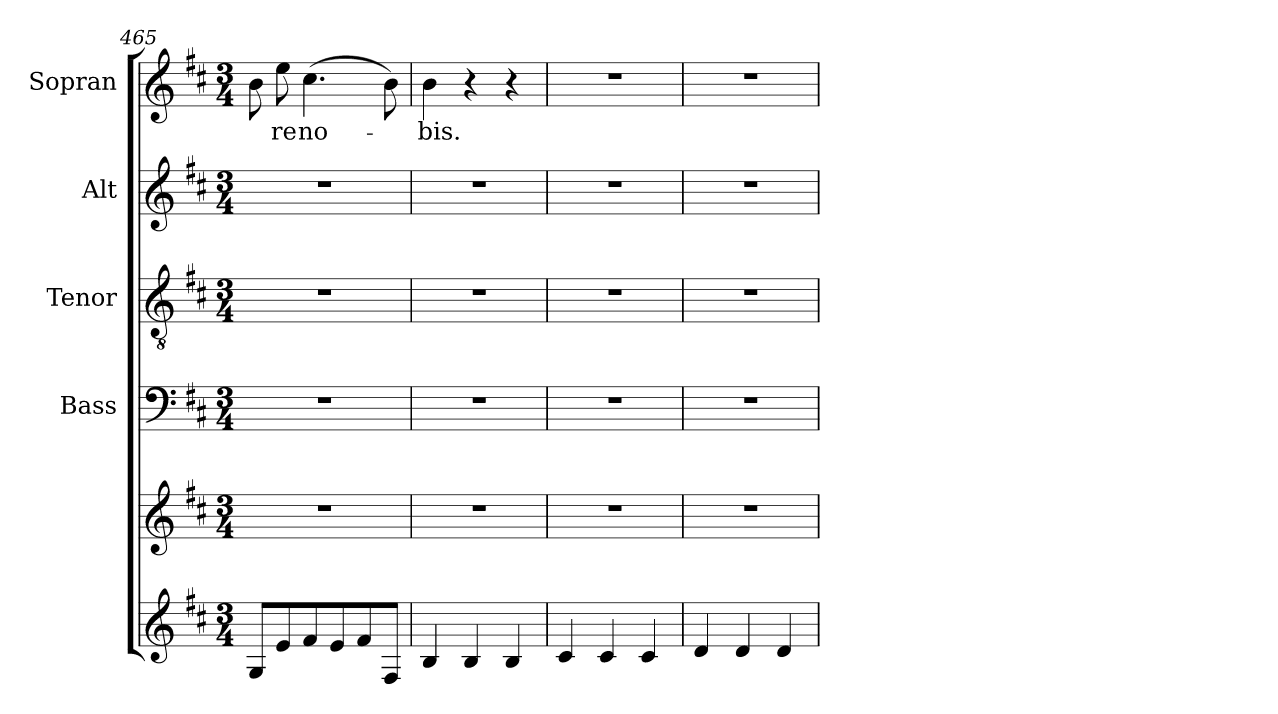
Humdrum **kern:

**kern	**kern	**kern	**kern	**kern	**kern	**text
*part5	*part5	*part4	*part3	*part2	*part1	*part1
*staff6	*staff5	*staff4	*staff3	*staff2	*staff1	*staff1
*	*	*I"Bass	*I"Tenor	*I"Alt	*I"Sopran	*
*	*	*I'B.	*I'T.	*I'A.	*I'S.	*
*clefG2	*clefG2	*clefF4	*clefGv2	*clefG2	*clefG2	*
*k[f#c#]	*k[f#c#]	*k[f#c#]	*k[f#c#]	*k[f#c#]	*k[f#c#]	*
*D:	*D:	*D:	*D:	*D:	*D:	*
*M3/4	*M3/4	*M3/4	*M3/4	*M3/4	*M3/4	*
=465	=465	=465	=465	=465	=465	=465
8G/L	2.r	2.r	2.r	2.r	8b\	.
!	!	!	!	!	!	!LO:LY:b
8e/	.	.	.	.	8ee\	-re
!	!	!	!	!	!	!LO:LY:b
8f#/	.	.	.	.	(>4.cc#\	no-
8e/	.	.	.	.	.	.
8f#/	.	.	.	.	.	.
8F#/J	.	.	.	.	8b\)	.
!!LO:PB:g=z
=466	=466	=466	=466	=466	=466	=466
!	!	!	!	!	!	!LO:LY:b
4B/	2.r	2.r	2.r	2.r	4b\	-bis.
4B/	.	.	.	.	4r	.
4B/	.	.	.	.	4r	.
=467	=467	=467	=467	=467	=467	=467
4c#/	2.r	2.r	2.r	2.r	2.r	.
4c#/	.	.	.	.	.	.
4c#/	.	.	.	.	.	.
=468	=468	=468	=468	=468	=468	=468
4d/	2.r	2.r	2.r	2.r	2.r	.
4d/	.	.	.	.	.	.
4d/	.	.	.	.	.	.
=	=	=	=	=	=	=
*-	*-	*-	*-	*-	*-	*-
